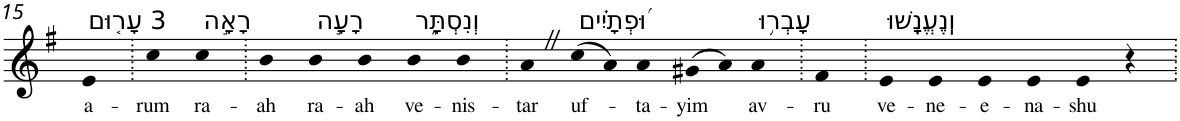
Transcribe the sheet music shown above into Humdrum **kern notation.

**kern	**text
*part1	*part1
*staff1	*staff1
*I"Piano	*
*I'Pno	*
!!LO:PB:g=z
*clefG2	*
*k[f#]	*
*G:	*
=15	=15
!LO:TX:a:t=3 עָר֤וּם	!
!	!LO:LY:b
4e	a-
=16.	=16.
!	!LO:LY:b
4cc	-rum
!LO:TX:a:t=רָאָ֣ה	!
!	!LO:LY:b
4cc	ra-
=17.	=17.
!	!LO:LY:b
4b	-ah
!LO:TX:a:t=רָעָ֣ה	!
!	!LO:LY:b
4b	ra-
!	!LO:LY:b
4b	-ah
!LO:TX:a:t=וְנִסְתָּ֑ר	!
!	!LO:LY:b
4b	ve-
!	!LO:LY:b
4b	-nis-
=18.	=18.
!	!LO:LY:b
4aZ	-tar
!LO:TX:a:t=וּ֝פְתָיִ֗ים	!
!	!LO:LY:b
(>8cc	uf-
8a)	.
!	!LO:LY:b
4a	-ta-
!	!LO:LY:b
(>8g#X	-yim
8a)	.
!LO:TX:a:t=עָבְר֥וּ	!
!	!LO:LY:b
4a	av-
=19.	=19.
!	!LO:LY:b
4f#	-ru
=20.	=20.
!LO:TX:a:t=וְֽנֶעֱנָֽשׁוּ	!
!	!LO:LY:b
4e	ve-
!	!LO:LY:b
4e	-ne-
!	!LO:LY:b
4e	-e-
!	!LO:LY:b
4e	-na-
!	!LO:LY:b
4e	-shu
4r	.
=.	=.
*-	*-
